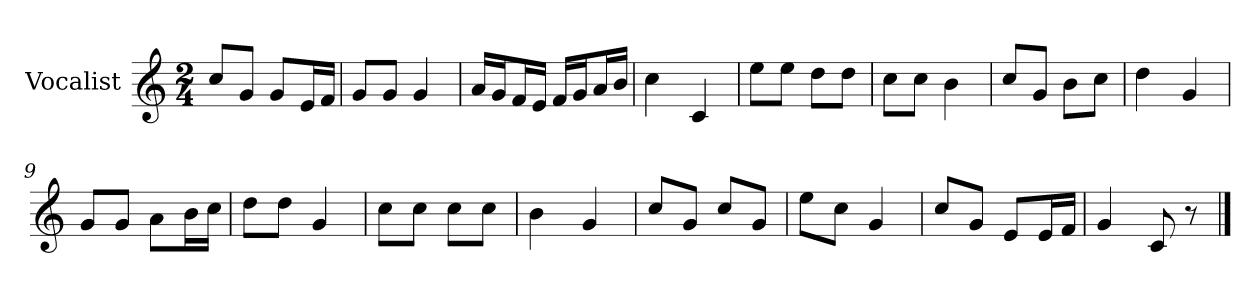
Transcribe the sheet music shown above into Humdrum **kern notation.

**kern
*part1
*staff1
*I"Vocalist
*k[]
*C:
*M2/4
=1
8ccL
8gJ
8gL
16eL
16fJJ
=2
8gL
8gJ
4g
=3
16aLL
16gJ
16fL
16eJJ
16fLL
16gJ
16aL
16bJJ
=4
4cc
4c
=5
8eeL
8eeJ
8ddL
8ddJ
=6
8ccL
8ccJ
4b
=7
8ccL
8gJ
8bL
8ccJ
=8
4dd
4g
=9
8gL
8gJ
8aL
16bL
16ccJJ
=10
8ddL
8ddJ
4g
=11
8ccL
8ccJ
8ccL
8ccJ
=12
4b
4g
=13
8ccL
8gJ
8ccL
8gJ
=14
8eeL
8ccJ
4g
=15
8ccL
8gJ
8eL
16eL
16fJJ
=16
4g
8c
8r
==
*-
